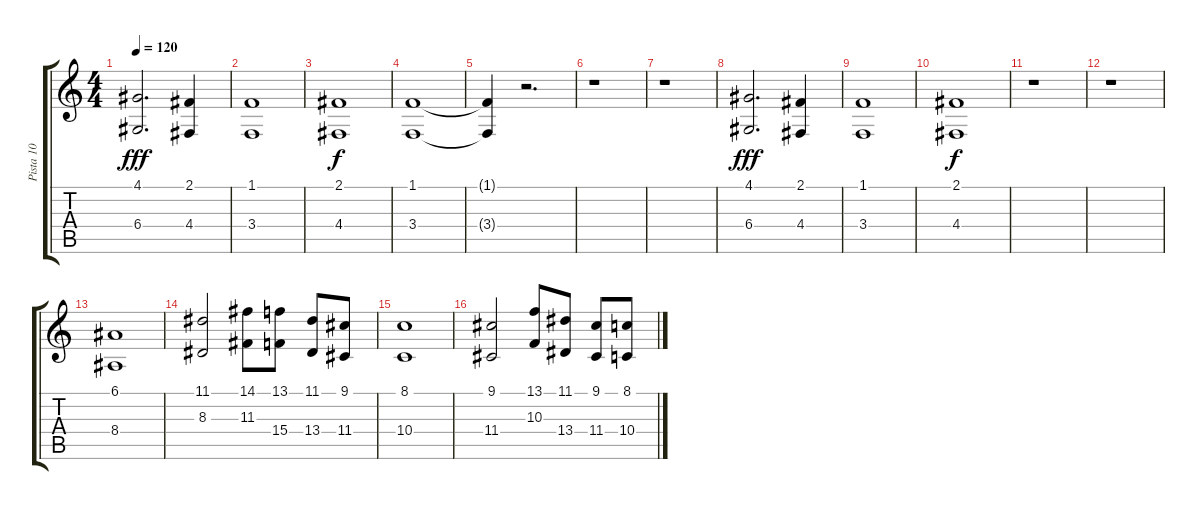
\track ("Pista 10" "Pista 10") {instrument choiraahs}
\staff {score tabs}
\tuning (E4 B3 G3 D3 A2 E2) {hide}
\ts (4 4)
\tempo 120
\clef g2
\ks c
(4.1 6.4).2{d dy fff} (2.1 4.4).4 |
(1.1 3.4).1 |
(2.1 4.4).1{dy f} |
(1.1 3.4).1 |
(1.1{t} 3.4{t}).4 r.2{d} |
r.1 |
r.1 |
(4.1 6.4).2{d dy fff} (2.1 4.4).4 |
(1.1 3.4).1 |
(2.1 4.4).1{dy f} |
r.1 |
r.1 |
(6.1 8.4).1 |
(11.1 8.3).2 (14.1 11.3).8 (13.1 15.4).8 (11.1 13.4).8 (9.1 11.4).8 |
(8.1 10.4).1 |
(9.1 11.4).2 (13.1 10.3).8 (11.1 13.4).8 (9.1 11.4).8 (8.1 10.4).8
